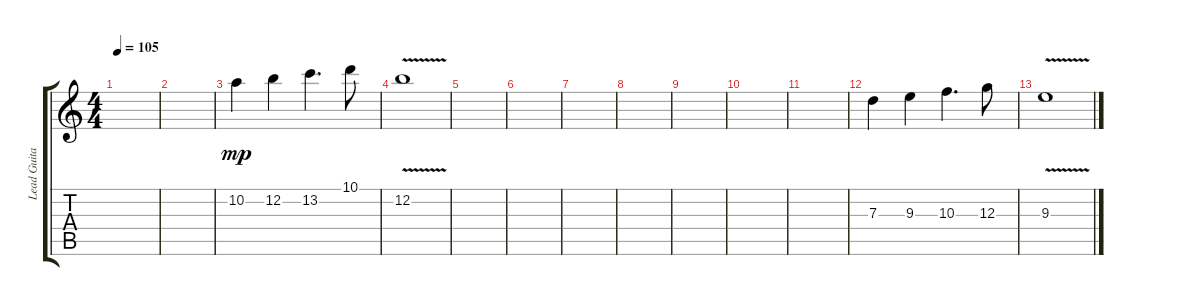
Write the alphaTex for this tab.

\track ("Lead Guitar" "Lead Guita") {instrument distortionguitar}
\staff {score tabs}
\tuning (E4 B3 G3 D3 A2 E2) {hide}
\ts (4 4)
\tempo 105
\clef g2
\ks c
|
|
10.2.4{dy mp} 12.2.4 13.2.4{d} 10.1.8 |
12.2{v}.1 |
|
|
|
|
|
|
|
7.3.4 9.3.4 10.3.4{d} 12.3.8 |
9.3{v}.1
